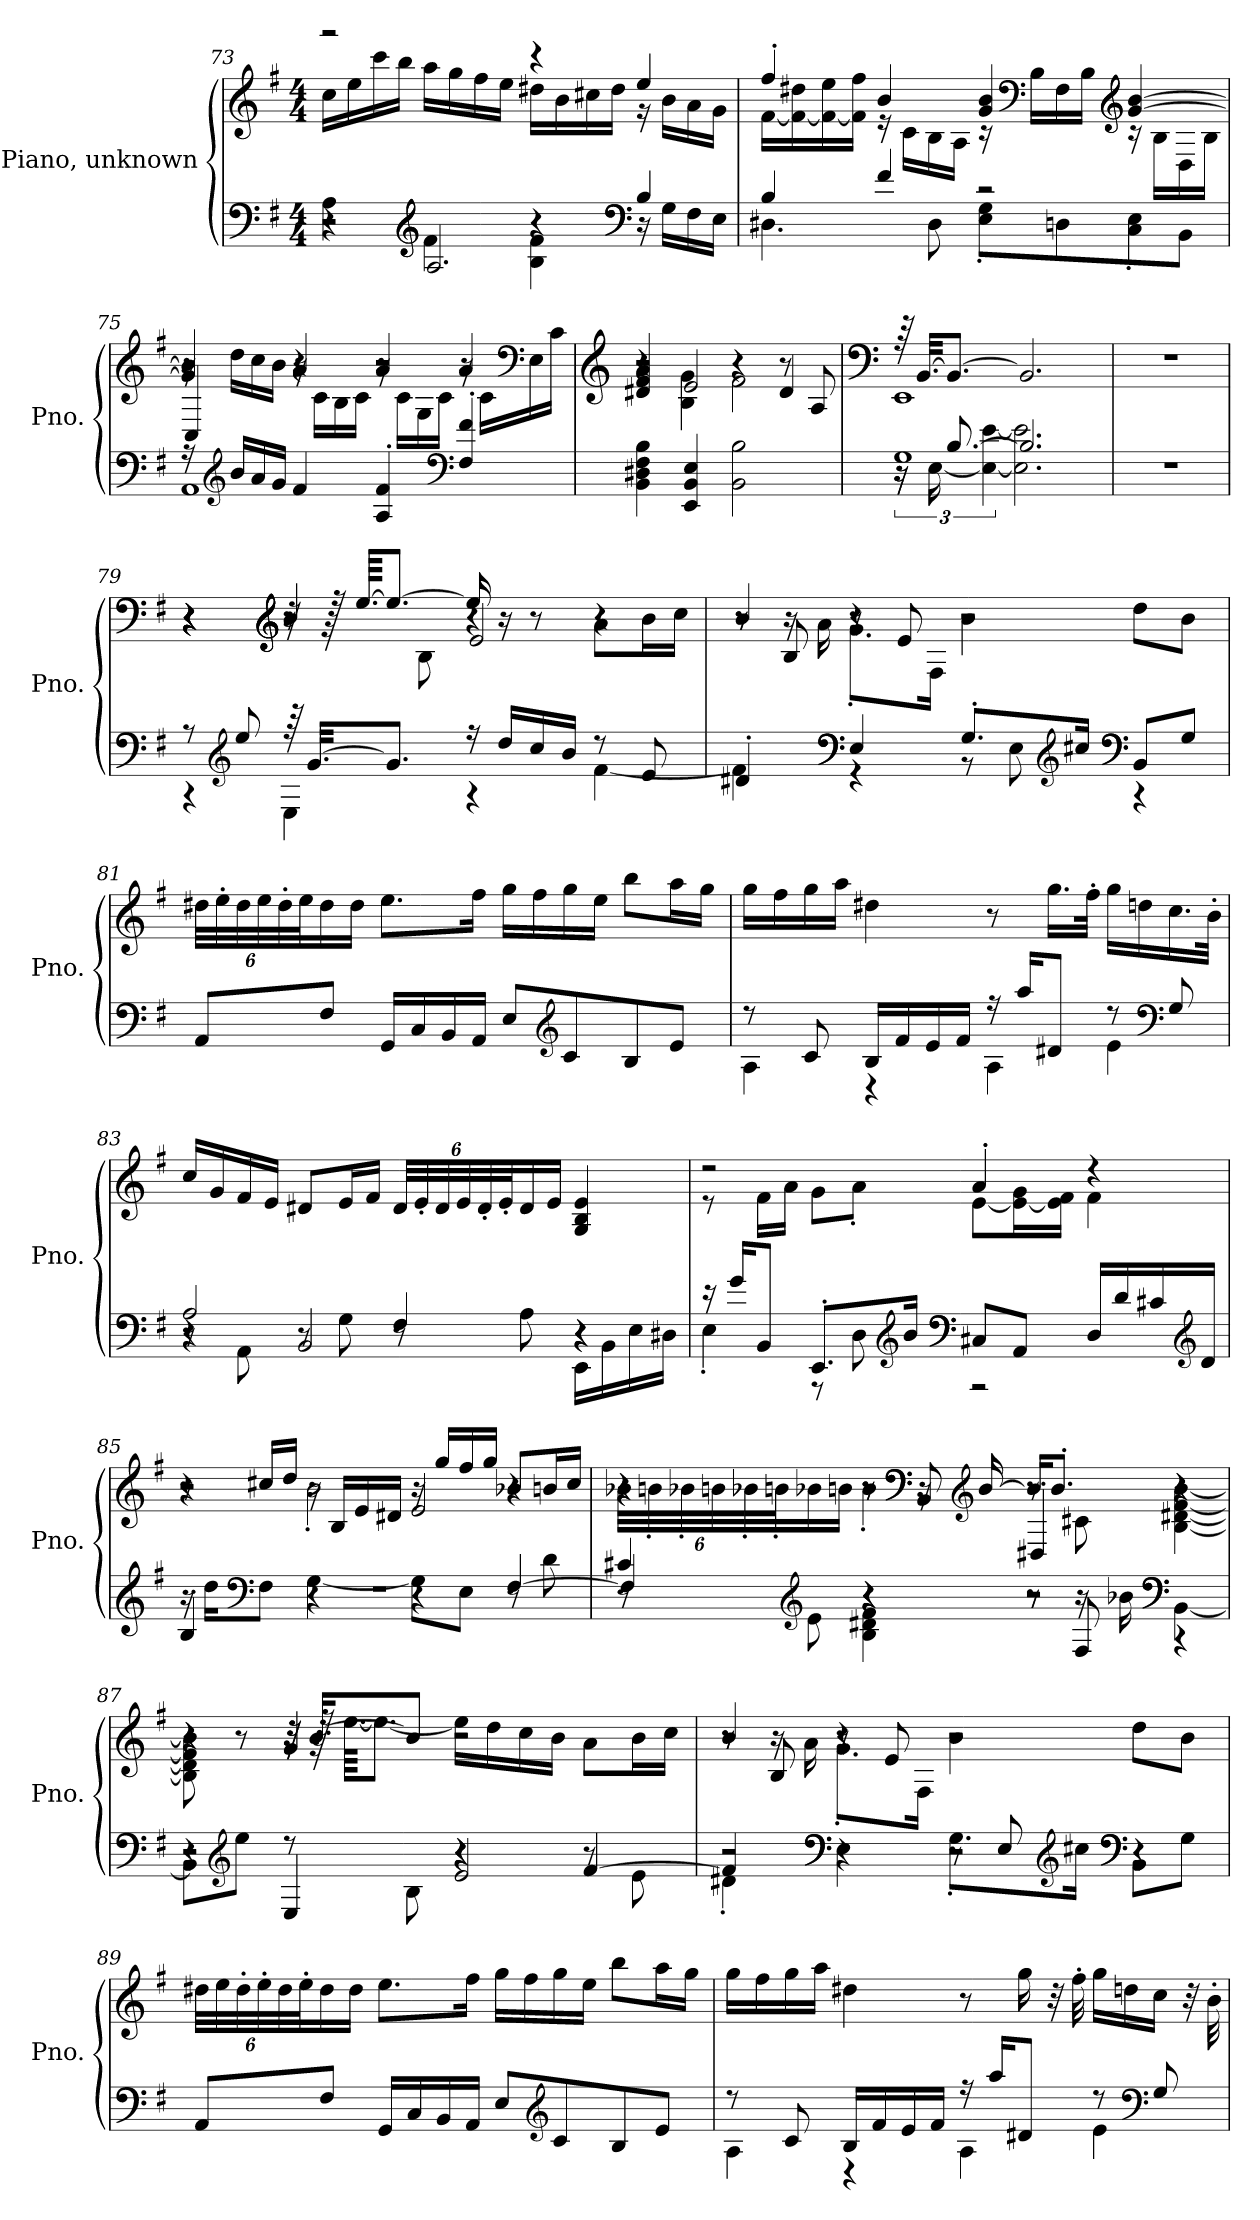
**kern	**kern
*part1	*part1
*staff2	*staff1
*I"Piano, unknown	*
*I'Pno.	*
!!LO:PB:g=z
*clefF4	*clefG2
*k[f#]	*k[f#]
*M4/4	*M4/4
=73	=73
*^	*^
*	*^	*	*
2r	4A\	4r	2r	16cc\LL
.	.	.	.	16ee\
.	.	.	.	16ccc\
.	.	.	.	16bb\JJ
*clefG2	*	*	*	*
.	4f#\	2.A/	.	16aa\LL
.	.	.	.	16gg\
.	.	.	.	16ff#\
.	.	.	.	16ee\JJ
4r	4B\ 4f#\	.	4r	16dd#X\LL
.	.	.	.	16b\
.	.	.	.	16cc#X\
.	.	.	.	16dd#\JJ
*clefF4	*	*	*	*
4B/	16r	.	4ee/	16r
.	16G\LL	.	.	16b\LL
.	16F#\	.	.	16a\
.	16E\JJ	.	.	16g\JJ
*	*v	*v	*	*
=74	=74	=74	=74
4B/	4.D#X\	4ff#'/	[16f#\LL
.	.	.	16f#\_ 16dd#X\
.	.	.	16f#\_ 16ee\
.	.	.	16f#\] 16ff#\JJ
4f#/	.	4b/	16r
.	.	.	16c\LL
.	8D#\	.	16B\
.	.	.	16A\JJ
2r	8E\' 8G\'L	4g/ 4b/	16r
*	*	*clefF4	*
.	.	.	16B\LL
.	8Dn\	.	16F#\
.	.	.	16B\JJ
*	*	*clefG2	*
.	8C\' 8E\'	[4g/ [4b/	16r
.	.	.	16B\LL
.	8BB\J	.	16D\
.	.	.	16B\JJ
!!LO:LB:g=z
=75	=75	=75	=75
*	*	*	*^
16r	1AA	4g/] 4b/]	16r	4C/
*clefG2	*	*	*	*
16b/LL	.	.	16dd\LL	.
16a/	.	.	16cc\	.
16g/JJ	.	.	16b\JJ	.
4f#/	.	4a/	16r	4r
.	.	.	16c\LL	.
.	.	.	16B\	.
.	.	.	16c\JJ	.
4A/' 4f#/'	.	4a/	16r	2r
.	.	.	16c\LL	.
.	.	.	16G\	.
.	.	.	16c\JJ	.
*clefF4	*	*	*	*
4F#/' 4f#/'	.	4a/	16r	.
.	.	.	16c\LL	.
*	*	*clefF4	*	*
.	.	.	16E\	.
.	.	.	16c\JJ	.
*v	*v	*	*	*
=76	=76	=76	=76
*	*clefG2	*	*
4BB\ 4D#X\ 4F#\ 4B\	4d#X/ 4f#/ 4a/	4r	2r
4EE/ 4BB/ 4E/	2e/	4B\ 4g\	.
2BB\ 2B\	.	2f#\	4r
.	8r	.	4d#/
.	8A/	.	.
*	*v	*v	*v
=77	=77
*	*clefF4
*^	*^
*	*^	*	*
16r	24r	1G	64r	1EE
.	.	.	[32.BB/KKL	.
.	[24E\	.	.	.
[8.B/	.	.	8.BB/J_	.
.	6E\_ [6e\	.	.	.
2.B/]	2.E\] 2.e\]	.	2.BB/]	.
*v	*v	*v	*	*
*	*v	*v
=78	=78
1r	1r
!!LO:LB:g=z
=79	=79
*^	*^
*	*	*	*^
8r	4r	4r	4r	4r
*clefG2	*	*	*	*
8ee/	.	.	.	.
*	*	*clefG2	*	*
64r	4E\	32r	8r	4b/
[32.g/KKL	.	.	.	.
.	.	128r	.	.
.	.	[64.ee/KKKL	.	.
8.g/J]	.	8.ee/J_	.	.
.	.	.	8B\	.
16r	4r	16ee/]	4r	2e/
16dd/LL	.	16r	.	.
16cc/	.	8r	.	.
16b/JJ	.	.	.	.
8r	[4f#\	4r	8a\L	.
8e/	.	.	16b\L	.
.	.	.	16cc\JJ	.
=80	=80	=80	=80	=80
4d#X'/	4f#\]	4b/	8r	8r
.	.	.	16r	8B/
.	.	.	16a\	.
*clefF4	*	*	*	*
4E/	4r	4r	8.g'\L	8r
.	.	.	.	8e/
.	.	.	16F#\Jk	.
8.G'/L	8r	2r	4b\	2r
.	8E\	.	.	.
*clefG2	*	*	*	*
16cc#X/Jk	.	.	.	.
*clefF4	*	*	*	*
8BB/L	4r	.	8dd\L	.
8G/J	.	.	8b\J	.
*v	*v	*	*	*
*	*v	*v	*v
!!LO:LB:g=z
=81	=81
*	*Xbrackettup
8AA/L	48dd#X\LLL
.	48ee'\
.	48dd#\
.	48ee\
.	48dd#'\
.	48ee\J
8F#/J	16dd#\
.	16dd#\JJ
16GG/LL	8.ee\L
16C/	.
16BB/	.
16AA/JJ	16ff#\Jk
8E/L	16gg\LL
.	16ff#\
*clefG2	*
8c/	16gg\
.	16ee\JJ
8B/	8bb\L
8e/J	16aa\L
.	16gg\JJ
=82	=82
*^	*
8r	4A\	16gg\LL
.	.	16ff#\
8c/	.	16gg\
.	.	16aa\JJ
16B/LL	4r	4dd#X\
16f#/	.	.
16e/	.	.
16f#/JJ	.	.
16r	4A\	8r
16aa/KL	.	.
8d#X/J	.	16.gg\LL
.	.	32ff#'\JJk
8r	4e\	16gg\LL
.	.	16ddn\
*clefF4	*	*
8G/	.	16.cc\
.	.	32b'\JJk
!!LO:LB:g=z
=83	=83	=83
*	*^	*
2A/	8r	4r	16cc/LL
.	.	.	16g/
.	8AA\	.	16f#/
.	.	.	16e/JJ
.	8r	2BB/	8d#X/L
.	8G\	.	16e/L
.	.	.	16f#/JJ
4F#/	8r	.	48d#/LLL
.	.	.	48e'/
.	.	.	48d#/
.	.	.	48e/
.	.	.	48d#'/
.	.	.	48e'/J
.	8A\	.	16d#/
.	.	.	16e/JJ
4r	16EE\LL	4r	4G/ 4B/ 4e/
.	16BB\	.	.
.	16E\	.	.
.	16D#X\JJ	.	.
*	*v	*v	*
=84	=84	=84
*	*	*^
16r	4E'\	2r	8r
16g/KL	.	.	.
8BB/J	.	.	16f#\LL
.	.	.	16a\JJ
8.EE'/L	8r	.	8g\L
.	8D\	.	8a'\J
*clefG2	*	*	*
16b/Jk	.	.	.
*clefF4	*	*	*
8C#X/L	2r	4a'/	[8e\L
8AA/J	.	.	16e\_ 16g\L
.	.	.	16e\] 16f#\JJ
16D/LL	.	4r	4f#\
16d/	.	.	.
16c#X/	.	.	.
*clefG2	*	*	*
16d/JJ	.	.	.
!!LO:LB:g=z
=85	=85	=85	=85
*	*^	*	*^
1r	16r	4B'/	8r	4r	2r
.	16dd\KL	.	.	.	.
*clefF4	*	*	*	*	*
.	8F#\J	.	16cc#X/LL	.	.
.	.	.	16dd/JJ	.	.
.	[4G\	4r	16r	2b'\	.
.	.	.	16B/LL	.	.
.	.	.	16e/	.	.
.	.	.	16d#X/JJ	.	.
.	8G\L]	4r	16r	.	2e/
.	.	.	16gg/LL	.	.
.	8E\J	.	16ff#/	.	.
.	.	.	16gg/JJ	.	.
.	8r	[4F#/	8b-X/L	4r	.
.	8d\	.	16bn/L	.	.
.	.	.	16cc#/JJ	.	.
!!LO:PB:g=z	!!	!!
=86	=86	=86	=86	=86	=86
4c#X/	8r	4F#/]	4r	48b-X\LLL	4r
.	.	.	.	48bn'\	.
.	.	.	.	48b-X'\	.
.	.	.	.	48bn\	.
.	.	.	.	48b-X'\	.
.	.	.	.	48bn'\J	.
*clefG2	*	*	*	*	*
.	8e\	.	.	16b-X\	.
.	.	.	.	16bn\JJ	.
4r	4B\ 4d#X\ 4f#\	4r	8r	4b'\	8r
*	*	*	*clefF4	*	*
.	.	.	16r	.	8BB/
*	*	*	*clefG2	*	*
.	.	.	[16b/	.	.
2r	8r	8r	16b/KL]	8r	4D#X'/
.	.	.	8.b'/J	.	.
.	16r	8F#/	.	8c#X\	.
.	16b-X\	.	.	.	.
*clefF4	*	*	*	*	*
.	[4BB\	4r	4r	[4B\ [4d#X\ [4f#\ [4b\	4r
!!LO:LB:g=z	!!	!!
=87	=87	=87	=87	=87	=87
2r	8BB\L]	4r	4r	8B\] 8d#\] 8f#\] 8b\]	4r
*clefG2	*	*	*	*	*
.	8ee\J	.	.	8r	.
.	8r	4E/	32r	32r	4g/
.	.	.	[16.b/KL	128r	.
.	.	.	.	[64.ee\KKKL	.
.	.	.	.	8.ee\J_	.
.	8B\	.	8b/J]	.	.
4r	4r	2e/	2r	16ee\LL]	2r
.	.	.	.	16dd\	.
.	.	.	.	16cc\	.
.	.	.	.	16b\JJ	.
[4f#/	8r	.	.	8a\L	.
.	8e\	.	.	16b\L	.
.	.	.	.	16cc\JJ	.
=88	=88	=88	=88	=88	=88
4f#/]	4d#X'\	2r	4b/	8r	8r
.	.	.	.	16r	8B/
.	.	.	.	16a\	.
*clefF4	*	*	*	*	*
4r	4E\	.	4r	8.g'\L	8r
.	.	.	.	.	8e/
.	.	.	.	16F#\Jk	.
2r	8.G'\L	8r	2r	4b\	2r
.	.	8E/	.	.	.
*clefG2	*	*	*	*	*
.	16cc#X\Jk	.	.	.	.
*clefF4	*	*	*	*	*
.	8BB\L	4r	.	8dd\L	.
.	8G\J	.	.	8b\J	.
*v	*v	*v	*	*	*
*	*v	*v	*v
!!LO:LB:g=z
=89	=89
8AA/L	48dd#X\LLL
.	48ee\
.	48dd#'\
.	48ee'\
.	48dd#\
.	48ee'\J
8F#/J	16dd#\
.	16dd#\JJ
16GG/LL	8.ee\L
16C/	.
16BB/	.
16AA/JJ	16ff#\Jk
8E/L	16gg\LL
.	16ff#\
*clefG2	*
8c/	16gg\
.	16ee\JJ
8B/	8bb\L
8e/J	16aa\L
.	16gg\JJ
=90	=90
*^	*
8r	4A\	16gg\LL
.	.	16ff#\
8c/	.	16gg\
.	.	16aa\JJ
16B/LL	4r	4dd#X\
16f#/	.	.
16e/	.	.
16f#/JJ	.	.
16r	4A\	8r
16aa/KL	.	.
8d#X/J	.	16gg\
.	.	32r
.	.	32ff#'\
8r	4e\	16gg\LL
.	.	16ddn\
*clefF4	*	*
8G/	.	16cc\JJ
.	.	32r
.	.	32b'\
*v	*v	*
=	=
*-	*-
